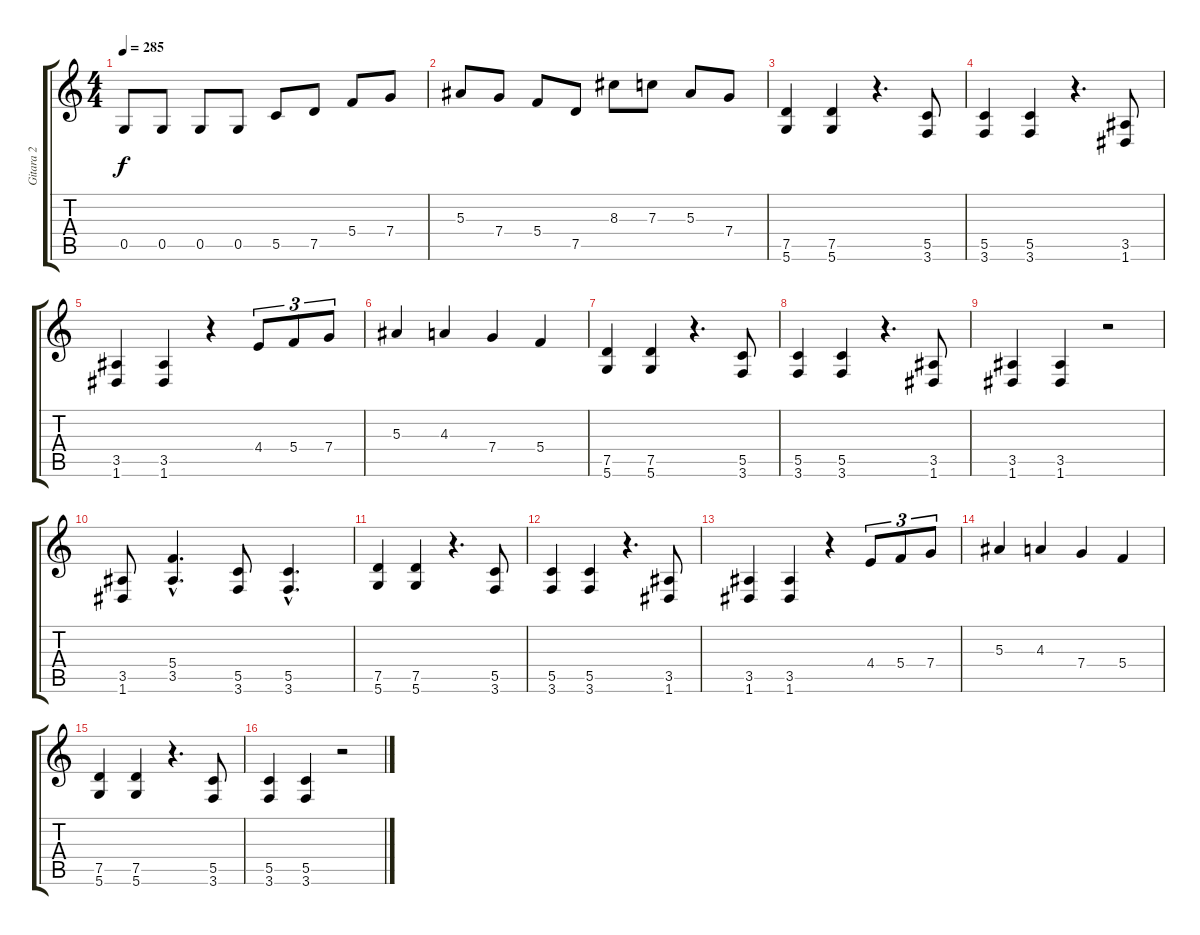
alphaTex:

\track ("Gitara 2" "Gitara 2") {instrument distortionguitar}
\staff {score tabs}
\tuning (D4 A3 F3 C3 G2 D2) {hide}
\ts (4 4)
\tempo 285
\clef g2
\ks c
0.5.8{dy f} 0.5.8 0.5.8 0.5.8 5.5.8 7.5.8 5.4.8 7.4.8 |
5.3.8 7.4.8 5.4.8 7.5.8 8.3.8 7.3.8 5.3.8 7.4.8 |
(7.5 5.6).4 (7.5 5.6).4 r.4{d} (5.5 3.6).8 |
(5.5 3.6).4 (5.5 3.6).4 r.4{d} (3.5 1.6).8 |
(3.5 1.6).4 (3.5 1.6).4 r.4 4.4.8{tu (3 2)} 5.4.8{tu (3 2)} 7.4.8{tu (3 2)} |
5.3.4 4.3.4 7.4.4 5.4.4 |
(7.5 5.6).4 (7.5 5.6).4 r.4{d} (5.5 3.6).8 |
(5.5 3.6).4 (5.5 3.6).4 r.4{d} (3.5 1.6).8 |
(3.5 1.6).4 (3.5 1.6).4 r.2 |
(3.5 1.6).8 (5.4{hac} 3.5{hac}).4{d} (5.5 3.6).8 (5.5{hac} 3.6{hac}).4{d} |
(7.5 5.6).4 (7.5 5.6).4 r.4{d} (5.5 3.6).8 |
(5.5 3.6).4 (5.5 3.6).4 r.4{d} (3.5 1.6).8 |
(3.5 1.6).4 (3.5 1.6).4 r.4 4.4.8{tu (3 2)} 5.4.8{tu (3 2)} 7.4.8{tu (3 2)} |
5.3.4 4.3.4 7.4.4 5.4.4 |
(7.5 5.6).4 (7.5 5.6).4 r.4{d} (5.5 3.6).8 |
(5.5 3.6).4 (5.5 3.6).4 r.2
